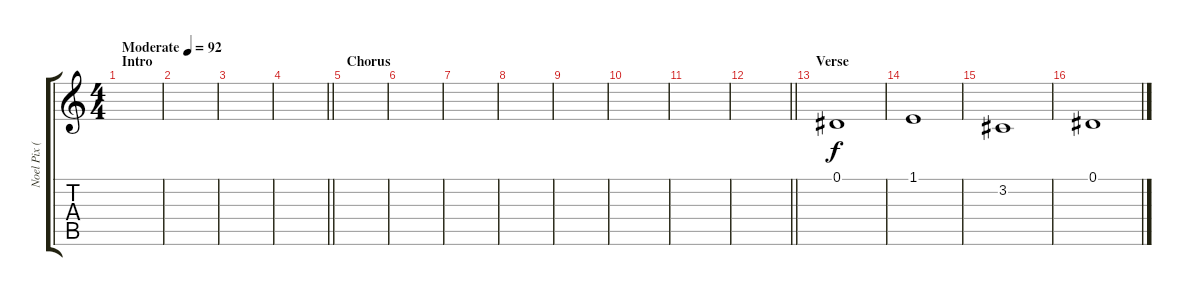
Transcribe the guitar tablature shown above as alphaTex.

\track ("Noel Pix ( Keyboard 1 ) " "Noel Pix (") {instrument synthstrings1}
\staff {score tabs}
\tuning (Eb4 Bb3 Gb3 Db3 Ab2 Db2) {hide}
\ts (4 4)
\section ("" "Intro")
\tempo (92 "Moderate")
\clef g2
\ks c
|
|
|
\barLineRight lightlight
|
\section ("" "Chorus")
|
|
|
|
|
|
|
\barLineRight lightlight
|
\section ("" "Verse")
0.1.1 |
1.1.1 |
3.2.1 |
0.1.1
